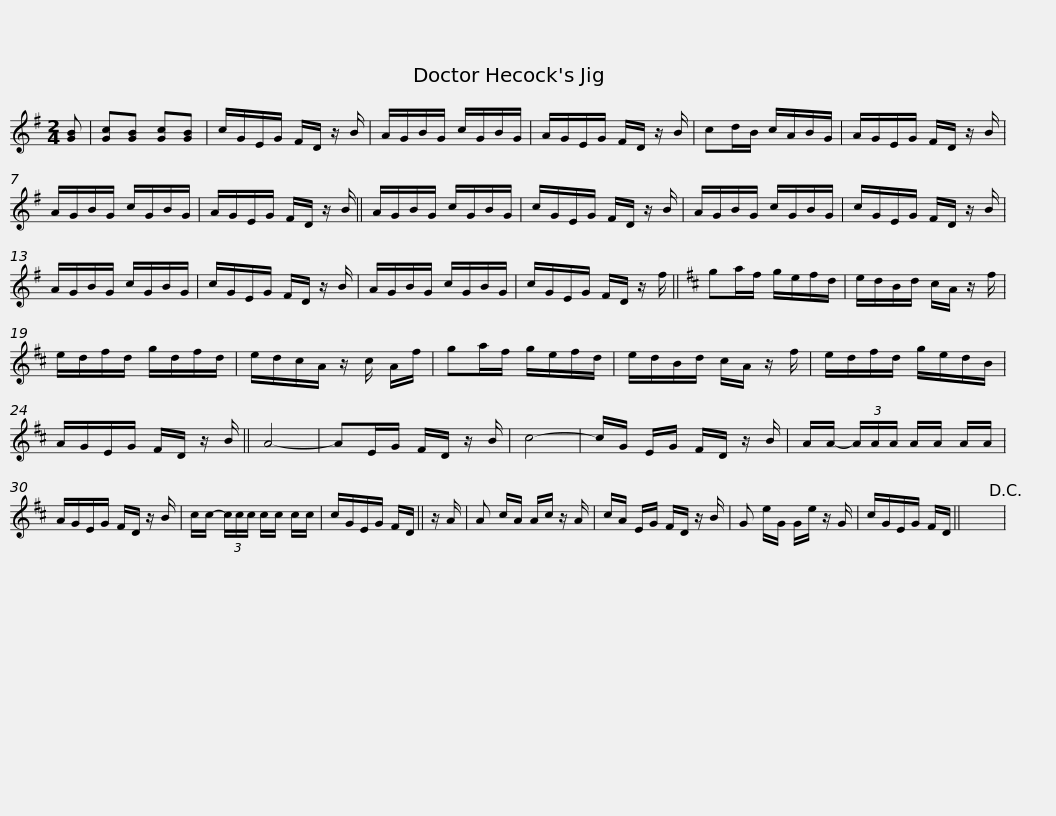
X:1
L:1/8
M:2/4
I:linebreak $
K:G
V:1 treble
V:1
 [GB] | [Gc][GB] [Gc][GB] | c/G/E/G/ F/D/ z/ B/ | A/G/B/G/ c/G/B/G/ | A/G/E/G/ F/D/ z/ B/ | %5
 cd/B/ c/A/B/G/ | A/G/E/G/ F/D/ z/ B/ |$ A/G/B/G/ c/G/B/G/ | A/G/E/G/ F/D/ z/ B/ || A/G/B/G/ c/G/B/G/ | %10
 c/G/E/G/ F/D/ z/ B/ | A/G/B/G/ c/G/B/G/ | c/G/E/G/ F/D/ z/ B/ |$ A/G/B/G/ c/G/B/G/ | c/G/E/G/ F/D/ z/ B/ | %15
 A/G/B/G/ c/G/B/G/ | c/G/E/G/ F/D/ z/ f/ ||[K:D] ga/f/ g/e/f/d/ | e/d/B/d/ c/A/ z/ f/ |$ e/d/f/d/ g/d/f/d/ | %20
 e/d/c/A/ z/ c/ A/f/ | ga/f/ g/e/f/d/ | e/d/B/d/ c/A/ z/ f/ | e/d/f/d/ g/e/d/B/ | A/G/E/G/ F/D/ z/ B/ || %25
 A4- |$ AE/G/ F/D/ z/ B/ | c4- | c/G/ E/G/ F/D/ z/ B/ | A/A/- (3A/A/A/ A/A/ A/A/ | %30
 A/G/E/G/ F/D/ z/ B/ | c/c/- (3c/c/c/ c/c/ c/c/ | c/G/E/G/ F/D/ ||$ z/ A/ | A c/A/ A/c/ z/ A/ | %35
 c/A/ E/G/ F/D/ z/ B/ | G e/G/ G/e/ z/ G/ | c/G/E/G/ F/D/ || x4!D.C.! | %39
